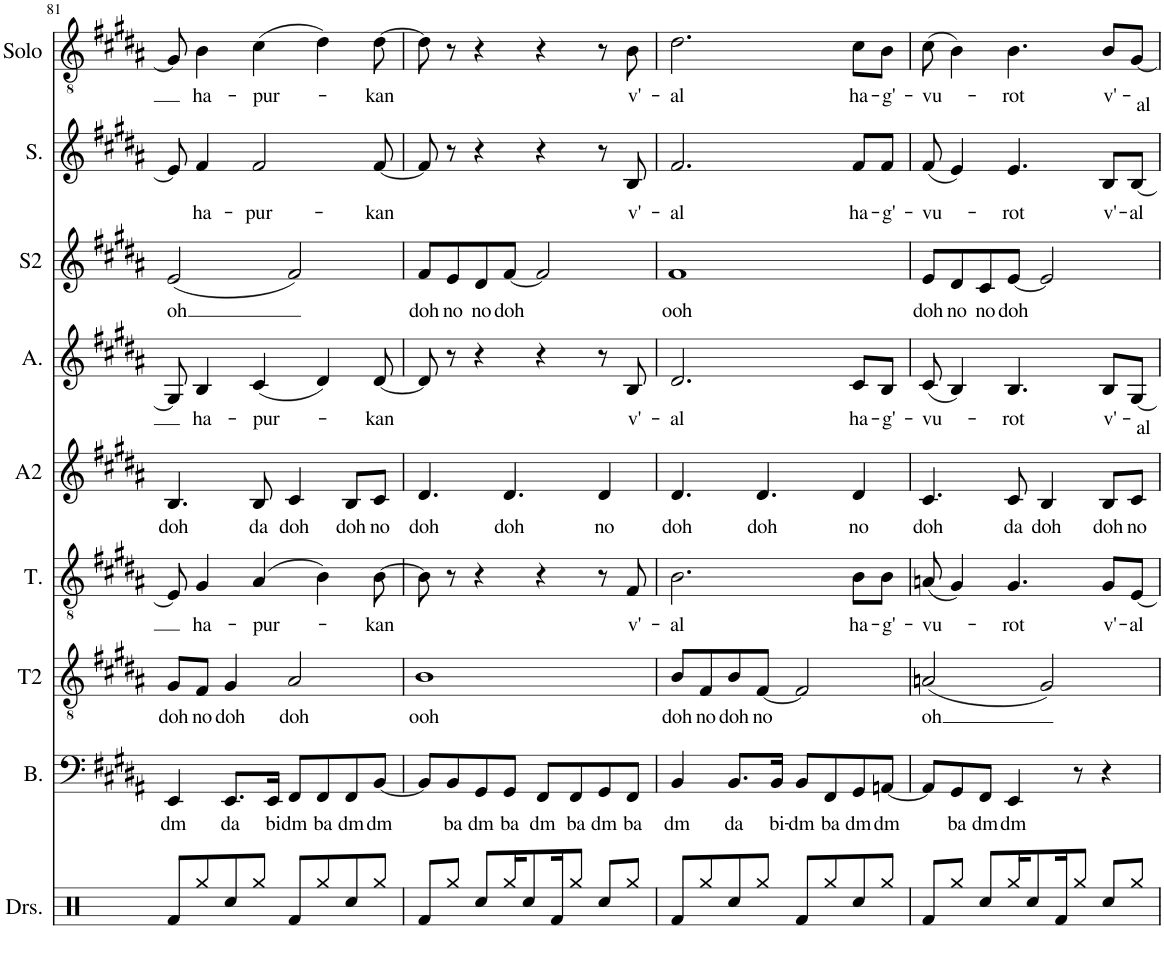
**kern	**text	**kern	**text	**kern	**text	**kern	**text	**kern	**text	**kern	**text	**kern	**text	**kern	**text
*part8	*part8	*part7	*part7	*part6	*part6	*part5	*part5	*part4	*part4	*part3	*part3	*part2	*part2	*part1	*part1
*staff8	*staff8	*staff7	*staff7	*staff6	*staff6	*staff5	*staff5	*staff4	*staff4	*staff3	*staff3	*staff2	*staff2	*staff1	*staff1
*I"Bass	*	*I"Tenor 2	*	*I"Tenor	*	*I"Alto 2	*	*I"Alto	*	*I"Soprano 2	*	*I"Soprano	*	*I"Solo	*
*I'B.	*	*I'T2	*	*I'T.	*	*I'A2	*	*I'A.	*	*I'S2	*	*I'S.	*	*I'Solo	*
!!LO:PB:g=z
*clefF4	*	*clefGv2	*	*clefGv2	*	*clefG2	*	*clefG2	*	*clefG2	*	*clefG2	*	*clefGv2	*
*k[f#c#g#d#a#]	*	*k[f#c#g#d#a#]	*	*k[f#c#g#d#a#]	*	*k[f#c#g#d#a#]	*	*k[f#c#g#d#a#]	*	*k[f#c#g#d#a#]	*	*k[f#c#g#d#a#]	*	*k[f#c#g#d#a#]	*
*M4/4	*	*M4/4	*	*M4/4	*	*M4/4	*	*M4/4	*	*M4/4	*	*M4/4	*	*M4/4	*
=81	=81	=81	=81	=81	=81	=81	=81	=81	=81	=81	=81	=81	=81	=81	=81
!	!LO:LY:b	!	!LO:LY:b	!	!	!	!LO:LY:b	!	!	!	!LO:LY:b	!	!	!	!
4EE/	dm	8G#/L	doh	8E/]	.	4.B/	doh	8G#/]	.	(2e/	oh	8e/]	.	8G#/]	.
!	!	!	!LO:LY:b	!	!LO:LY:b	!	!	!	!LO:LY:b	!	!	!	!LO:LY:b	!	!LO:LY:b
.	.	8F#/J	no	4G#/	ha-	.	.	4B/	ha-	.	.	4f#/	ha-	4B\	ha-
!	!LO:LY:b	!	!LO:LY:b	!	!	!	!	!	!	!	!	!	!	!	!
8.EE/L	da	4G#/	doh	.	.	.	.	.	.	.	.	.	.	.	.
!	!	!	!	!	!LO:LY:b	!	!LO:LY:b	!	!LO:LY:b	!	!	!	!LO:LY:b	!	!LO:LY:b
.	.	.	.	(4A#/	-pur-	8B/	da	(4c#/	-pur-	.	.	2f#/	-pur-	(4c#\	-pur-
!	!LO:LY:b	!	!	!	!	!	!	!	!	!	!	!	!	!	!
16EE/Jk	bi	.	.	.	.	.	.	.	.	.	.	.	.	.	.
!	!LO:LY:b	!	!LO:LY:b	!	!	!	!LO:LY:b	!	!	!	!	!	!	!	!
8FF#/L	dm	2A#/	doh	.	.	4c#/	doh	.	.	2f#/)	.	.	.	.	.
!	!LO:LY:b	!	!	!	!	!	!	!	!	!	!	!	!	!	!
8FF#/	ba	.	.	4B\)	.	.	.	4d#/)	.	.	.	.	.	4d#\)	.
!	!LO:LY:b	!	!	!	!	!	!LO:LY:b	!	!	!	!	!	!	!	!
8FF#/	dm	.	.	.	.	8B/L	doh	.	.	.	.	.	.	.	.
!	!LO:LY:b	!	!	!	!LO:LY:b	!	!LO:LY:b	!	!LO:LY:b	!	!	!	!LO:LY:b	!	!LO:LY:b
[8BB/J	dm	.	.	[8B\	-kan	8c#/J	no	[8d#/	-kan	.	.	[8f#/	-kan	[8d#\	-kan
=82	=82	=82	=82	=82	=82	=82	=82	=82	=82	=82	=82	=82	=82	=82	=82
!	!	!	!LO:LY:b	!	!	!	!LO:LY:b	!	!	!	!LO:LY:b	!	!	!	!
8BB/L]	.	1B	ooh	8B\]	.	4.d#/	doh	8d#/]	.	8f#/L	doh	8f#/]	.	8d#\]	.
!	!LO:LY:b	!	!	!	!	!	!	!	!	!	!LO:LY:b	!	!	!	!
8BB/	ba	.	.	8r	.	.	.	8r	.	8e/	no	8r	.	8r	.
!	!LO:LY:b	!	!	!	!	!	!	!	!	!	!LO:LY:b	!	!	!	!
8GG#/	dm	.	.	4r	.	.	.	4r	.	8d#/	no	4r	.	4r	.
!	!LO:LY:b	!	!	!	!	!	!LO:LY:b	!	!	!	!LO:LY:b	!	!	!	!
8GG#/J	ba	.	.	.	.	4.d#/	doh	.	.	[8f#/J	doh	.	.	.	.
!	!LO:LY:b	!	!	!	!	!	!	!	!	!	!	!	!	!	!
8FF#/L	dm	.	.	4r	.	.	.	4r	.	2f#/]	.	4r	.	4r	.
!	!LO:LY:b	!	!	!	!	!	!	!	!	!	!	!	!	!	!
8FF#/	ba	.	.	.	.	.	.	.	.	.	.	.	.	.	.
!	!LO:LY:b	!	!	!	!	!	!LO:LY:b	!	!	!	!	!	!	!	!
8GG#/	dm	.	.	8r	.	4d#/	no	8r	.	.	.	8r	.	8r	.
!	!LO:LY:b	!	!	!	!LO:LY:b	!	!	!	!LO:LY:b	!	!	!	!LO:LY:b	!	!LO:LY:b
8FF#/J	ba	.	.	8F#/	v'-	.	.	8B/	v'-	.	.	8B/	v'-	8B\	v'-
=83	=83	=83	=83	=83	=83	=83	=83	=83	=83	=83	=83	=83	=83	=83	=83
!	!LO:LY:b	!	!LO:LY:b	!	!LO:LY:b	!	!LO:LY:b	!	!LO:LY:b	!	!LO:LY:b	!	!LO:LY:b	!	!LO:LY:b
4BB/	dm	8B/L	doh	2.B\	-al	4.d#/	doh	2.d#/	-al	1f#	ooh	2.f#/	-al	2.d#\	-al
!	!	!	!LO:LY:b	!	!	!	!	!	!	!	!	!	!	!	!
.	.	8F#/	no	.	.	.	.	.	.	.	.	.	.	.	.
!	!LO:LY:b	!	!LO:LY:b	!	!	!	!	!	!	!	!	!	!	!	!
8.BB/L	da	8B/	doh	.	.	.	.	.	.	.	.	.	.	.	.
!	!	!	!LO:LY:b	!	!	!	!LO:LY:b	!	!	!	!	!	!	!	!
.	.	[8F#/J	no	.	.	4.d#/	doh	.	.	.	.	.	.	.	.
!	!LO:LY:b	!	!	!	!	!	!	!	!	!	!	!	!	!	!
16BB/Jk	bi-	.	.	.	.	.	.	.	.	.	.	.	.	.	.
!	!LO:LY:b	!	!	!	!	!	!	!	!	!	!	!	!	!	!
8BB/L	-dm	2F#/]	.	.	.	.	.	.	.	.	.	.	.	.	.
!	!LO:LY:b	!	!	!	!	!	!	!	!	!	!	!	!	!	!
8FF#/	ba	.	.	.	.	.	.	.	.	.	.	.	.	.	.
!	!LO:LY:b	!	!	!	!LO:LY:b	!	!LO:LY:b	!	!LO:LY:b	!	!	!	!LO:LY:b	!	!LO:LY:b
8GG#/	dm	.	.	8B\L	ha-	4d#/	no	8c#/L	ha-	.	.	8f#/L	ha-	8c#\L	ha-
!	!LO:LY:b	!	!	!	!LO:LY:b	!	!	!	!LO:LY:b	!	!	!	!LO:LY:b	!	!LO:LY:b
[8AAn/J	dm	.	.	8B\J	-g'-	.	.	8B/J	-g'-	.	.	8f#/J	-g'-	8B\J	-g'-
=84	=84	=84	=84	=84	=84	=84	=84	=84	=84	=84	=84	=84	=84	=84	=84
!	!	!	!LO:LY:b	!	!LO:LY:b	!	!LO:LY:b	!	!LO:LY:b	!	!LO:LY:b	!	!LO:LY:b	!	!LO:LY:b
8AA/L]	.	(2An/	oh	(8An/	-vu-	4.c#/	doh	(8c#/	-vu-	8e/L	doh	(8f#/	-vu-	(8c#\	-vu-
!	!LO:LY:b	!	!	!	!	!	!	!	!	!	!LO:LY:b	!	!	!	!
8GG#/	ba	.	.	4G#/)	.	.	.	4B/)	.	8d#/	no	4e/)	.	4B\)	.
!	!LO:LY:b	!	!	!	!	!	!	!	!	!	!LO:LY:b	!	!	!	!
8FF#/J	dm	.	.	.	.	.	.	.	.	8c#/	no	.	.	.	.
!	!LO:LY:b	!	!	!	!LO:LY:b	!	!LO:LY:b	!	!LO:LY:b	!	!LO:LY:b	!	!LO:LY:b	!	!LO:LY:b
4EE/	dm	.	.	4.G#/	-rot	8c#/	da	4.B/	-rot	[8e/J	doh	4.e/	-rot	4.B\	-rot
!	!	!	!	!	!	!	!LO:LY:b	!	!	!	!	!	!	!	!
.	.	2G#/)	.	.	.	4B/	doh	.	.	2e/]	.	.	.	.	.
8r	.	.	.	.	.	.	.	.	.	.	.	.	.	.	.
!	!	!	!	!	!LO:LY:b	!	!LO:LY:b	!	!LO:LY:b	!	!	!	!LO:LY:b	!	!LO:LY:b
4r	.	.	.	8G#/L	v'-	8B/L	doh	8B/L	v'-	.	.	8B/L	v'-	8B/L	v'-
!	!	!	!	!	!LO:LY:b	!	!LO:LY:b	!	!LO:LY:b	!	!	!	!LO:LY:b	!	!LO:LY:b
.	.	.	.	[8E/J	-al	8c#/J	no	[8G#/J	-al	.	.	[8B/J	-al	[8G#/J	-al
=	=	=	=	=	=	=	=	=	=	=	=	=	=	=	=
*-	*-	*-	*-	*-	*-	*-	*-	*-	*-	*-	*-	*-	*-	*-	*-
